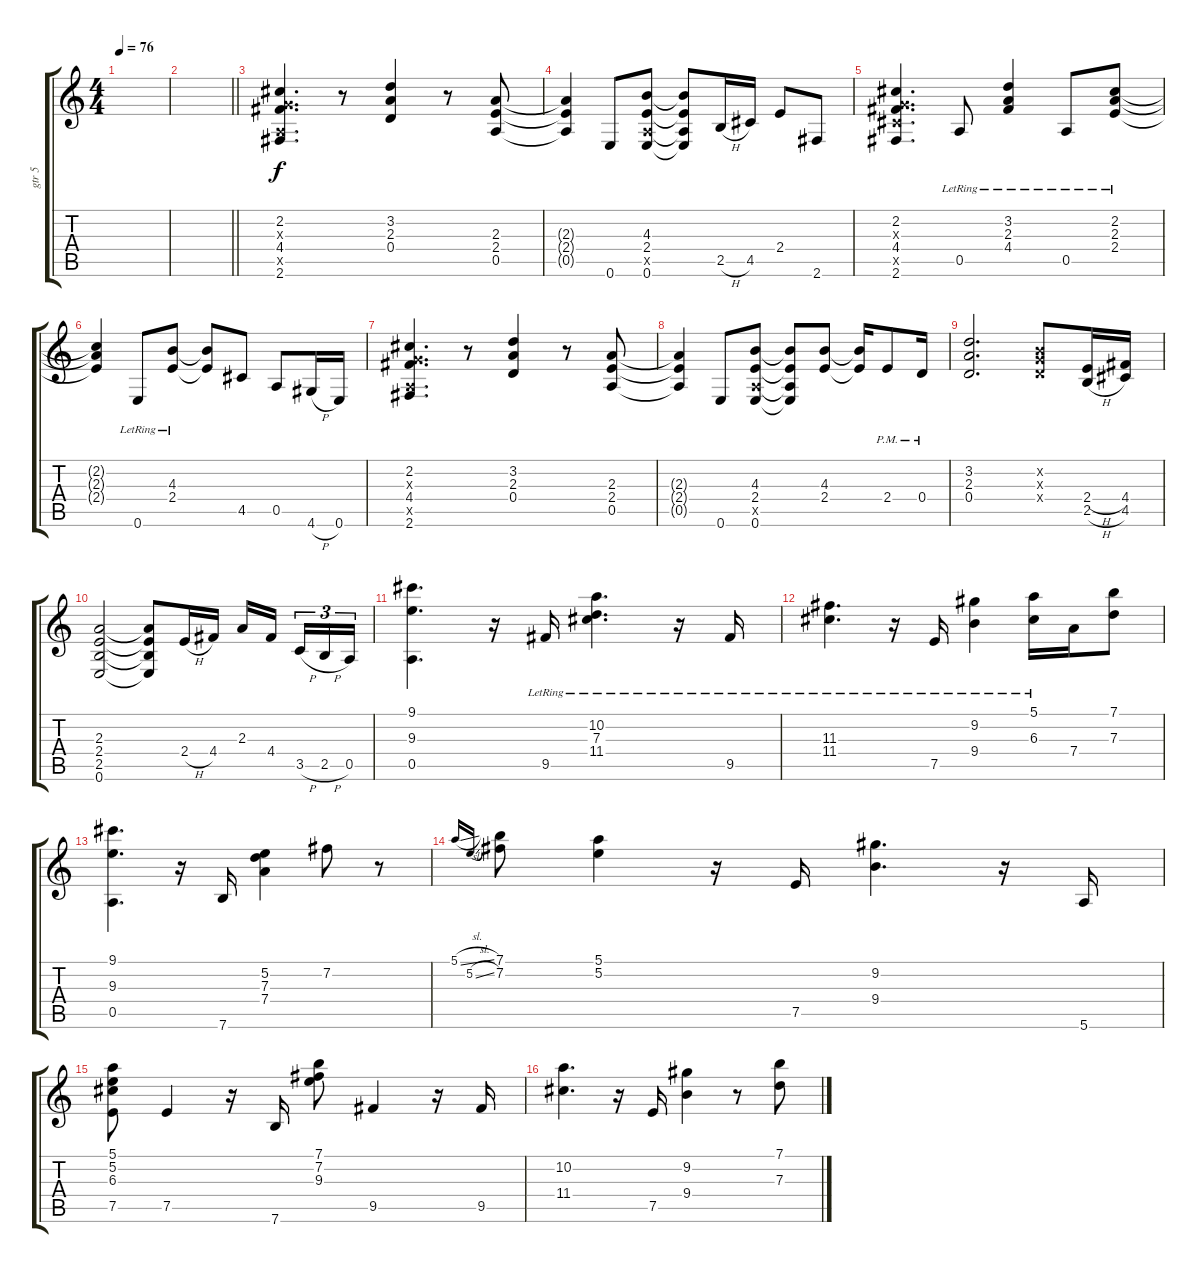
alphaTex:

\track ("gtr 5" "gtr 5") {instrument electricguitarclean}
\staff {score tabs}
\tuning (E4 B3 G3 D3 A2 E2) {hide}
\ts (4 4)
\tempo 76
\clef g2
\ks c
|
\barLineRight lightlight
|
(2.2 0.3{x} 4.4 0.5{x} 2.6).4{d} r.8 (3.2 2.3 0.4).4 r.8 (2.3 2.4 0.5).8 |
(2.3{t} 2.4{t} 0.5{t}).4 0.6.8 (4.3 2.4 0.5{x} 0.6).8 (4.3{t} 2.4{t} 0.5{t} 0.6{t}).8 2.5{h}.16 4.5.16 2.4.8 2.6.8 |
(2.2 0.3{x} 4.4 4.5{x} 2.6).4{d} 0.5{lr}.8 (3.2{lr} 2.3{lr} 4.4{lr}).4 0.5{lr}.8 (2.2{lr} 2.3{lr} 2.4{lr}).8 |
(2.2{t} 2.3{t} 2.4{t}).4 0.6{lr}.8 (4.3{lr} 2.4{lr}).8 (4.3{t} 2.4{t}).8 4.5.8 0.5.8 4.6{h}.16 0.6.16 |
(2.2 0.3{x} 4.4 0.5{x} 2.6).4{d} r.8 (3.2 2.3 0.4).4 r.8 (2.3 2.4 0.5).8 |
(2.3{t} 2.4{t} 0.5{t}).4 0.6.8 (4.3 2.4 0.5{x} 0.6).8 (4.3{t} 2.4{t} 0.5{t} 0.6{t}).8 (4.3 2.4).8 (4.3{t} 2.4{t}).16 2.4{pm}.8 0.4{pm}.16 |
(3.2 2.3 0.4).2{d} (0.2{x} 0.3{x} 0.4{x}).8 (2.4{h} 2.5{h}).16 (4.4 4.5).16 |
(2.3 2.4 2.5 0.6).2 (2.3{t} 2.4{t} 2.5{t} 0.6{t}).8 2.4{h}.16 4.4.16 2.3.16 4.4.16{beam splitsecondary} 3.5{h}.16{tu (3 2)} 2.5{h}.16{tu (3 2)} 0.5.16{tu (3 2)} |
(9.1 9.3 0.5).4{d} r.16 9.5{lr}.16 (10.2{lr} 7.3{lr} 11.4{lr}).4{d} r.16 9.5{lr}.16 |
(11.3{lr} 11.4{lr}).4{d} r.16 7.5{lr}.16 (9.2{lr} 9.4{lr}).4 (5.1{lr} 6.3{lr}).16 7.4.16 (7.1 7.3).8 |
(9.1 9.3 0.5).4{d} r.16 7.6.16 (5.2 7.3 7.4).4 7.2.8 r.8 |
5.1{sl}.16{gr onbeat} 5.2{sl}.16{gr onbeat} (7.1 7.2).8 (5.1 5.2).4 r.16 7.5.16 (9.2 9.4).4{d} r.16 5.6.16 |
(5.1 5.2 6.3 7.5).8 7.5.4 r.16 7.6.16 (7.1 7.2 9.3).8 9.5.4 r.16 9.5.16 |
(10.2 11.4).4{d} r.16 7.5.16 (9.2 9.4).4 r.8 (7.1 7.3).8
